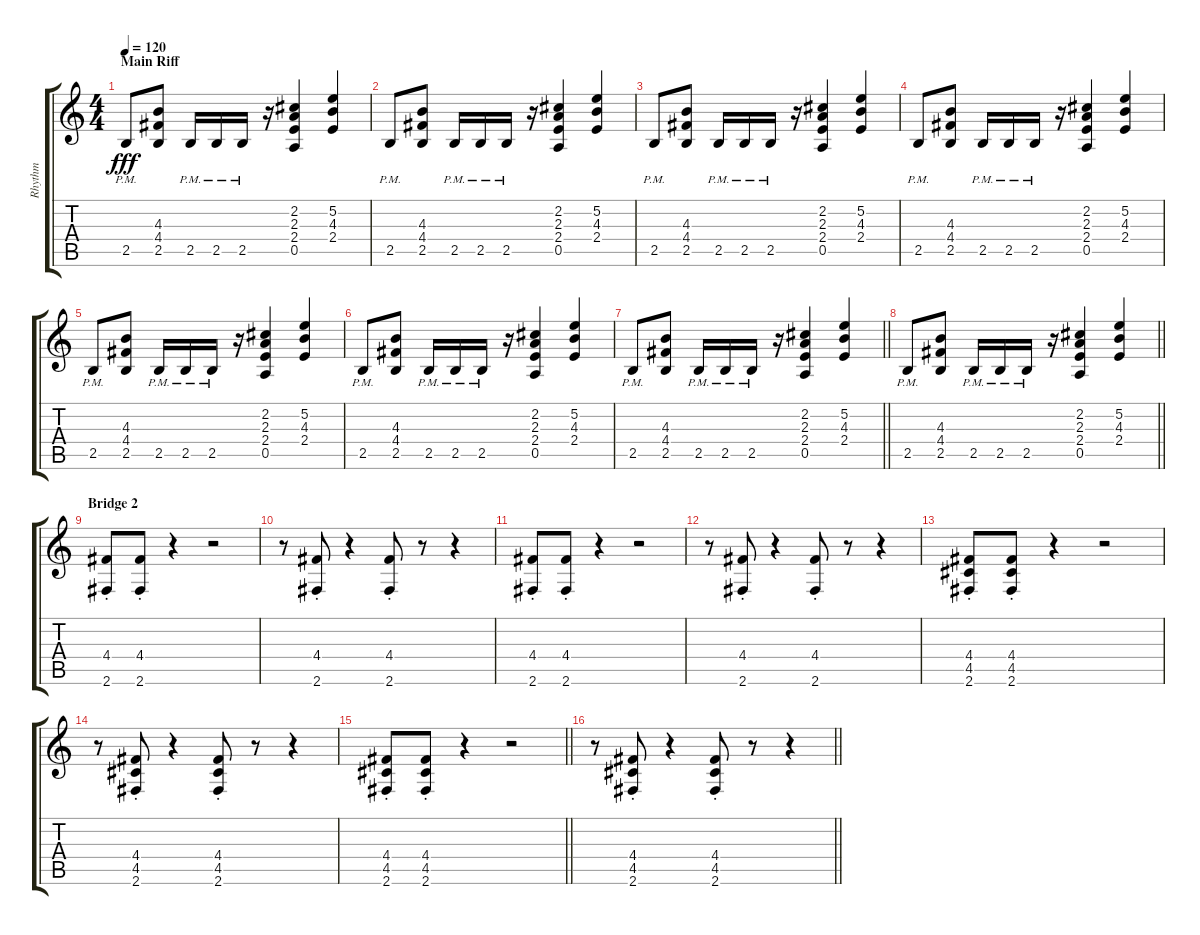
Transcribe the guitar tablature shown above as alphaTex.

\track ("Rhythm" "Rhythm") {instrument overdrivenguitar}
\staff {score tabs}
\tuning (E4 B3 G3 D3 A2 E2) {hide}
\ts (4 4)
\section ("" "Main Riff")
\tempo 120
\clef g2
\ks c
2.5{pm}.8{dy fff} (4.3 4.4 2.5).8 2.5{pm}.16 2.5{pm}.16 2.5{pm}.16 r.16 (2.2 2.3 2.4 0.5).4 (5.2 4.3 2.4).4 |
2.5{pm}.8 (4.3 4.4 2.5).8 2.5{pm}.16 2.5{pm}.16 2.5{pm}.16 r.16 (2.2 2.3 2.4 0.5).4 (5.2 4.3 2.4).4 |
2.5{pm}.8 (4.3 4.4 2.5).8 2.5{pm}.16 2.5{pm}.16 2.5{pm}.16 r.16 (2.2 2.3 2.4 0.5).4 (5.2 4.3 2.4).4 |
2.5{pm}.8 (4.3 4.4 2.5).8 2.5{pm}.16 2.5{pm}.16 2.5{pm}.16 r.16 (2.2 2.3 2.4 0.5).4 (5.2 4.3 2.4).4 |
2.5{pm}.8 (4.3 4.4 2.5).8 2.5{pm}.16 2.5{pm}.16 2.5{pm}.16 r.16 (2.2 2.3 2.4 0.5).4 (5.2 4.3 2.4).4 |
2.5{pm}.8 (4.3 4.4 2.5).8 2.5{pm}.16 2.5{pm}.16 2.5{pm}.16 r.16 (2.2 2.3 2.4 0.5).4 (5.2 4.3 2.4).4 |
\barLineRight lightlight
2.5{pm}.8 (4.3 4.4 2.5).8 2.5{pm}.16 2.5{pm}.16 2.5{pm}.16 r.16 (2.2 2.3 2.4 0.5).4 (5.2 4.3 2.4).4 |
\barLineRight lightlight
2.5{pm}.8 (4.3 4.4 2.5).8 2.5{pm}.16 2.5{pm}.16 2.5{pm}.16 r.16 (2.2 2.3 2.4 0.5).4 (5.2 4.3 2.4).4 |
\section ("" "Bridge 2")
(4.4{st} 2.6{st}).8 (4.4{st} 2.6{st}).8 r.4 r.2 |
r.8 (4.4{st} 2.6{st}).8 r.4 (4.4{st} 2.6{st}).8 r.8 r.4 |
(4.4{st} 2.6{st}).8 (4.4{st} 2.6{st}).8 r.4 r.2 |
r.8 (4.4{st} 2.6{st}).8 r.4 (4.4{st} 2.6{st}).8 r.8 r.4 |
(4.4{st} 4.5{st} 2.6{st}).8 (4.4{st} 4.5{st} 2.6{st}).8 r.4 r.2 |
r.8 (4.4{st} 4.5{st} 2.6{st}).8 r.4 (4.4{st} 4.5{st} 2.6{st}).8 r.8 r.4 |
\barLineRight lightlight
(4.4{st} 4.5{st} 2.6{st}).8 (4.4{st} 4.5{st} 2.6{st}).8 r.4 r.2 |
\barLineRight lightlight
r.8 (4.4{st} 4.5{st} 2.6{st}).8 r.4 (4.4{st} 4.5{st} 2.6{st}).8 r.8 r.4
